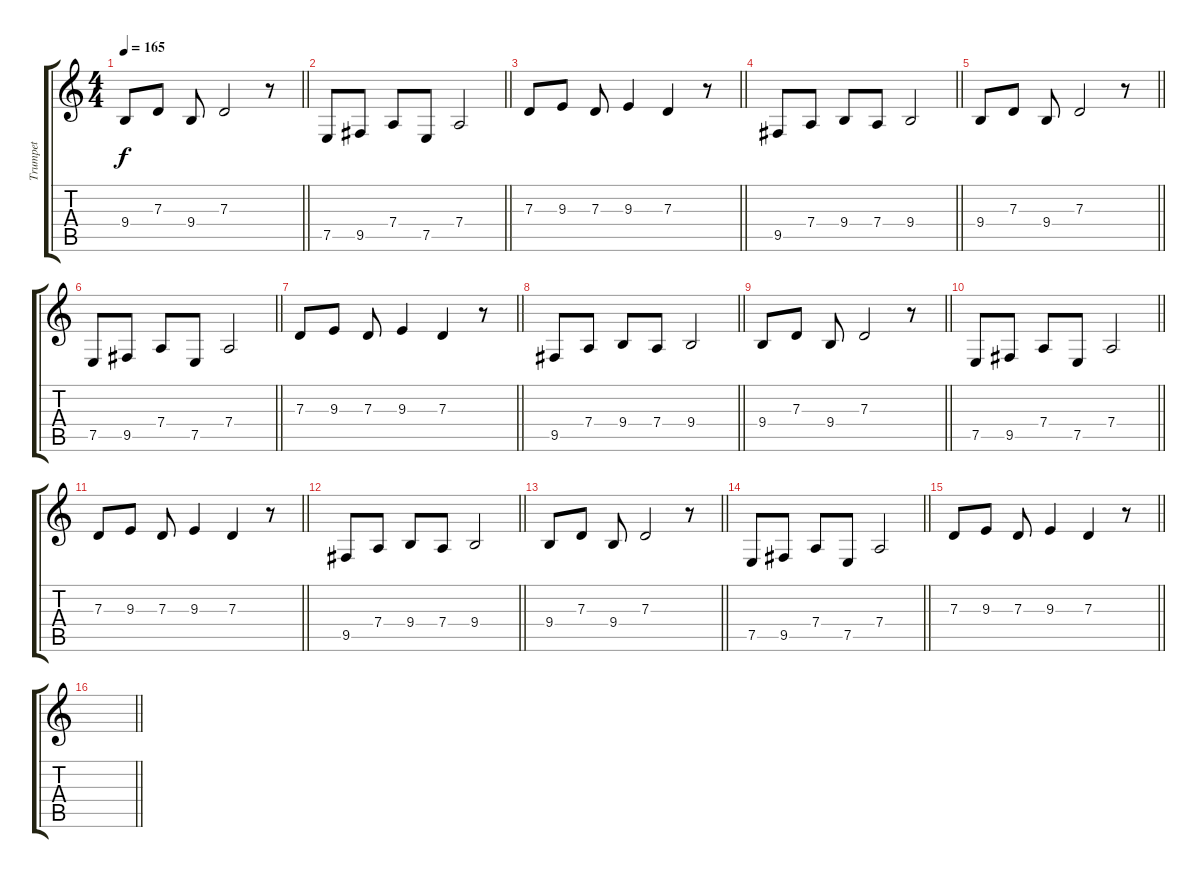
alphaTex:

\track ("Trumpet" "Trumpet") {instrument trumpet}
\staff {score tabs}
\tuning (E4 B3 G3 D3 A2 E2) {hide}
\ts (4 4)
\tempo 165
\clef g2
\barLineRight lightlight
\ks c
9.4.8{dy f} 7.3.8 9.4.8 7.3.2 r.8 |
\barLineRight lightlight
7.5.8 9.5.8 7.4.8 7.5.8 7.4.2 |
\barLineRight lightlight
7.3.8 9.3.8 7.3.8 9.3.4 7.3.4 r.8 |
\barLineRight lightlight
9.5.8 7.4.8 9.4.8 7.4.8 9.4.2 |
\barLineRight lightlight
9.4.8 7.3.8 9.4.8 7.3.2 r.8 |
\barLineRight lightlight
7.5.8 9.5.8 7.4.8 7.5.8 7.4.2 |
\barLineRight lightlight
7.3.8 9.3.8 7.3.8 9.3.4 7.3.4 r.8 |
\barLineRight lightlight
9.5.8 7.4.8 9.4.8 7.4.8 9.4.2 |
\barLineRight lightlight
9.4.8 7.3.8 9.4.8 7.3.2 r.8 |
\barLineRight lightlight
7.5.8 9.5.8 7.4.8 7.5.8 7.4.2 |
\barLineRight lightlight
7.3.8 9.3.8 7.3.8 9.3.4 7.3.4 r.8 |
\barLineRight lightlight
9.5.8 7.4.8 9.4.8 7.4.8 9.4.2 |
\barLineRight lightlight
9.4.8 7.3.8 9.4.8 7.3.2 r.8 |
\barLineRight lightlight
7.5.8 9.5.8 7.4.8 7.5.8 7.4.2 |
\barLineRight lightlight
7.3.8 9.3.8 7.3.8 9.3.4 7.3.4 r.8 |
\barLineRight lightlight
